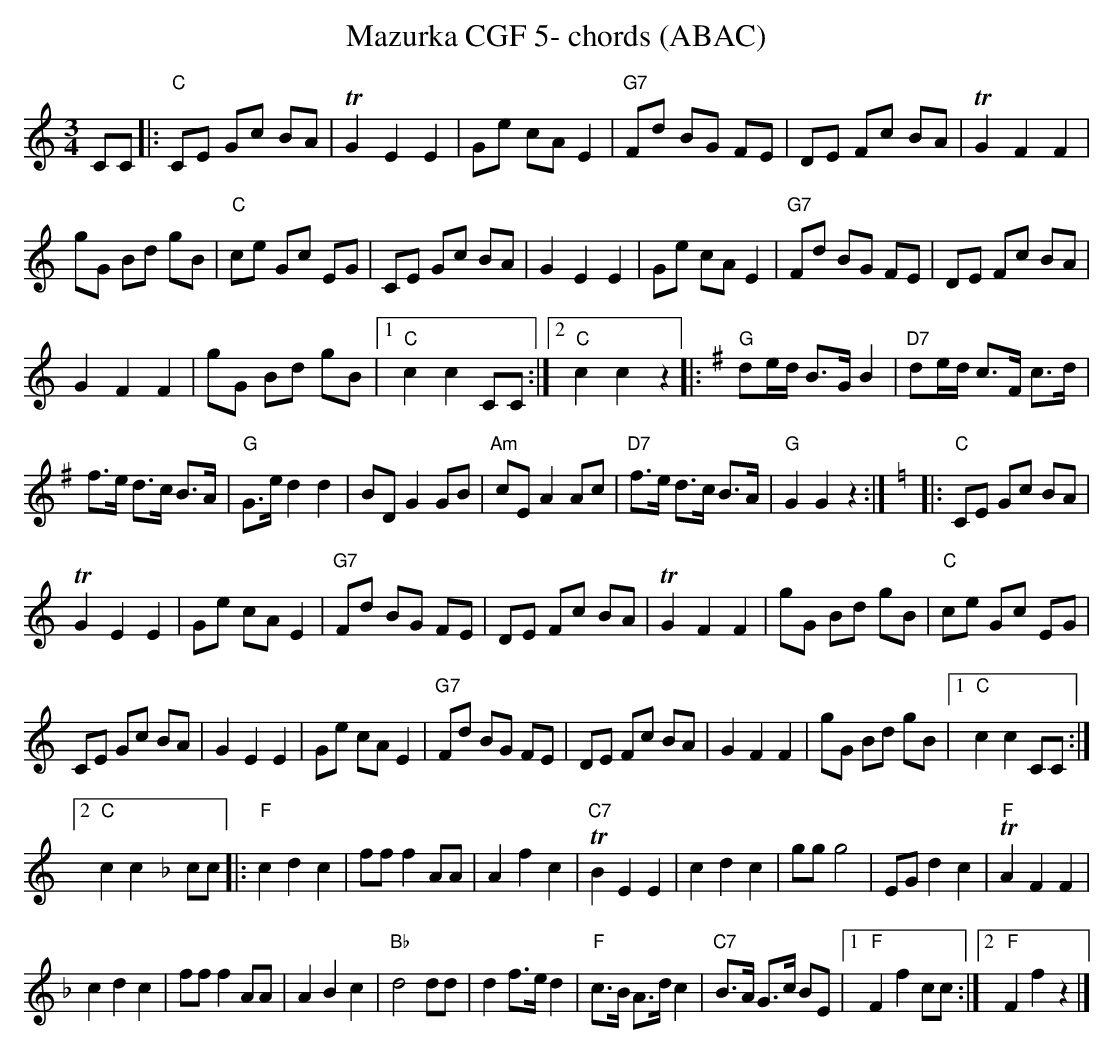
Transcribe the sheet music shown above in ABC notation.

X:1
T:Mazurka CGF 5- chords (ABAC)
M:3/4
L:1/8
K:Cmaj%%MIDI gchordon
CC |: "C"CE Gc BA | TG2E2E2 | Ge cA E2 | "G7"Fd BG FE | DE Fc BA | TG2F2F2 |
gG Bd gB | "C"ce Gc EG | CE Gc BA | G2E2E2 | Ge cAE2 | "G7"Fd BG FE | DE Fc BA |
G2F2F2 | gG Bd gB |1 "C"c2c2CC :|2 "C"c2c2z2 |: [K:Gmaj] "G"de/2d/2 B>G B2 | "D7"de/2d/2 c>F c>d |
f>e d>c B>A | \
"G"G>e d2d2 | BDG2GB | "Am"cEA2Ac | "D7"f>e d>c B>A | "G"G2G2z2 :| \
[K:Cmaj] |: "C"CE Gc BA |
TG2E2E2 | Ge cA E2 | "G7"Fd BG FE | DE Fc BA | TG2F2F2 | \
gG Bd gB | "C"ce Gc EG |
CE Gc BA | G2E2E2 | Ge cAE2 | "G7"Fd BG FE | DE Fc BA | \
G2F2F2 | gG Bd gB |1 "C"c2c2CC :|2
"C"c2c2 [K:Fmaj] cc |: "F"c2d2c2 | fff2AA | A2f2c2 | "C7"TB2E2E2 | c2d2c2 | ggg4 | EG d2c2 | "F"TA2F2F2 |
c2d2c2 | fff2AA | \
A2B2c2 | "Bb"d4dd | d2f>ed2 | "F"c>B A>dc2 | "C7"B>A G>c BE |1 "F"F2f2cc :|2 "F"F2f2z2 |]
